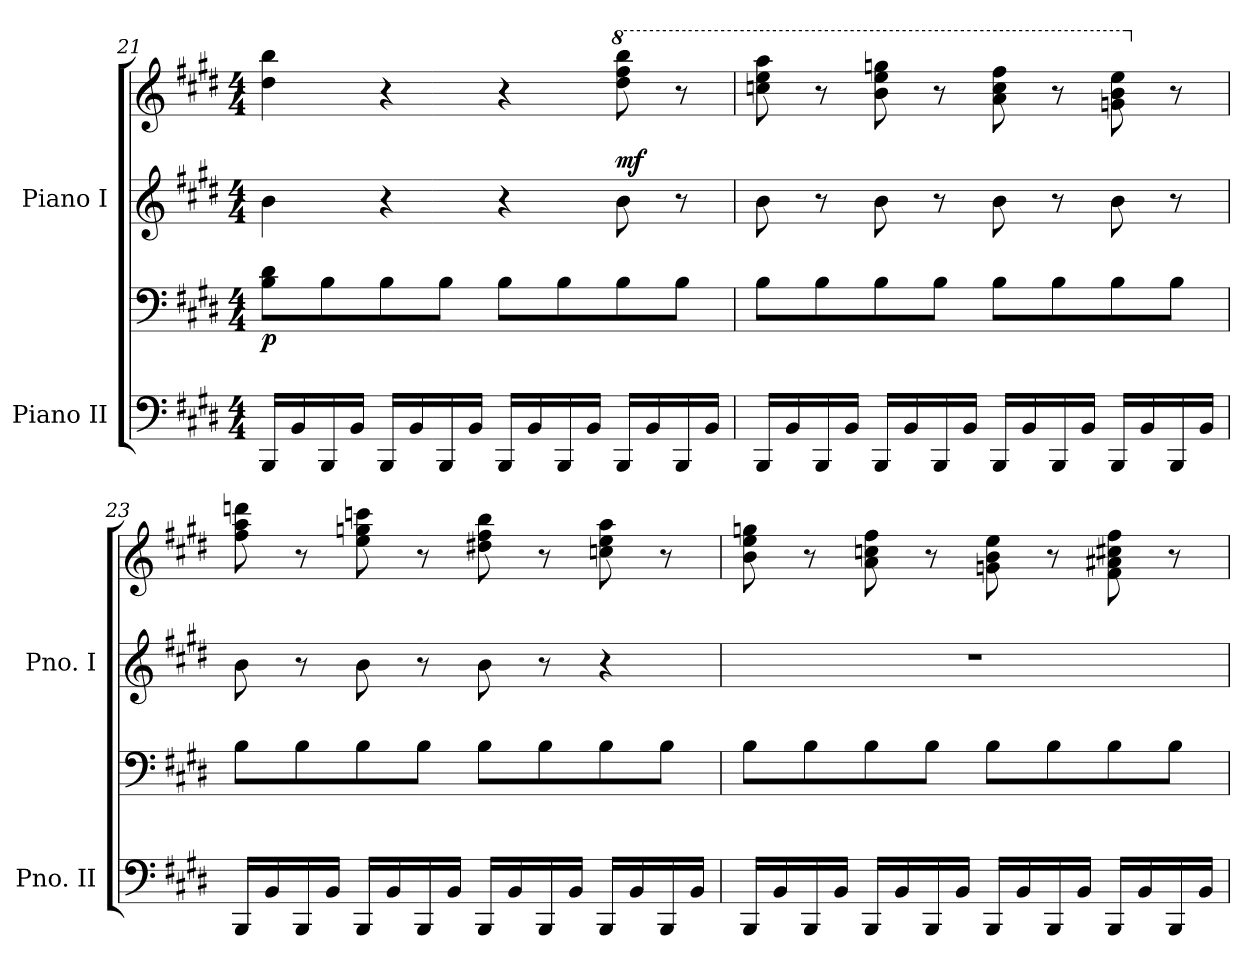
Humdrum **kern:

**kern	**kern	**dynam	**kern	**kern	**dynam
*part2	*part2	*part2	*part1	*part1	*part1
*staff4	*staff3	*staff3/4	*staff2	*staff1	*staff1/2
*I"Piano II	*	*	*I"Piano I	*	*
*I'Pno. II	*	*	*I'Pno. I	*	*
*clefF4	*clefF4	*	*clefG2	*clefG2	*
*k[f#c#g#d#]	*k[f#c#g#d#]	*	*k[f#c#g#d#]	*k[f#c#g#d#]	*
*M4/4	*M4/4	*	*M4/4	*M4/4	*
=21	=21	=21	=21	=21	=21
!	!	!LO:DY:b	!	!	!
16BBB/LL	8B\ 8d#\L	p	4b\	4dd#\ 4bb\	.
16BB/	.	.	.	.	.
16BBB/	8B\	.	.	.	.
16BB/JJ	.	.	.	.	.
16BBB/LL	8B\	.	4r	4r	.
16BB/	.	.	.	.	.
16BBB/	8B\J	.	.	.	.
16BB/JJ	.	.	.	.	.
16BBB/LL	8B\L	.	4r	4r	.
16BB/	.	.	.	.	.
16BBB/	8B\	.	.	.	.
16BB/JJ	.	.	.	.	.
*	*	*	*	*8va	*
!	!	!	!	!	!LO:DY:a=2
16BBB/LL	8B\	.	8b\	8ddd#\ 8fff#\ 8bbb\	mf
16BB/	.	.	.	.	.
16BBB/	8B\J	.	8r	8r	.
16BB/JJ	.	.	.	.	.
=22	=22	=22	=22	=22	=22
16BBB/LL	8B\L	.	8b\	8cccn\ 8eee\ 8aaa\	.
16BB/	.	.	.	.	.
16BBB/	8B\	.	8r	8r	.
16BB/JJ	.	.	.	.	.
16BBB/LL	8B\	.	8b\	8bb\ 8eee\ 8gggn\	.
16BB/	.	.	.	.	.
16BBB/	8B\J	.	8r	8r	.
16BB/JJ	.	.	.	.	.
16BBB/LL	8B\L	.	8b\	8aa\ 8ccc\ 8fff#\	.
16BB/	.	.	.	.	.
16BBB/	8B\	.	8r	8r	.
16BB/JJ	.	.	.	.	.
16BBB/LL	8B\	.	8b\	8ggn\ 8bb\ 8eee\	.
16BB/	.	.	.	.	.
*	*	*	*	*X8va	*
16BBB/	8B\J	.	8r	8r	.
16BB/JJ	.	.	.	.	.
!!LO:LB:g=z
=23	=23	=23	=23	=23	=23
16BBB/LL	8B\L	.	8b\	8ff#\ 8aa\ 8dddn\	.
16BB/	.	.	.	.	.
16BBB/	8B\	.	8r	8r	.
16BB/JJ	.	.	.	.	.
16BBB/LL	8B\	.	8b\	8ee\ 8ggn\ 8cccn\	.
16BB/	.	.	.	.	.
16BBB/	8B\J	.	8r	8r	.
16BB/JJ	.	.	.	.	.
16BBB/LL	8B\L	.	8b\	8dd#X\ 8ff#\ 8bb\	.
16BB/	.	.	.	.	.
16BBB/	8B\	.	8r	8r	.
16BB/JJ	.	.	.	.	.
16BBB/LL	8B\	.	4r	8ccn\ 8ee\ 8aa\	.
16BB/	.	.	.	.	.
16BBB/	8B\J	.	.	8r	.
16BB/JJ	.	.	.	.	.
=24	=24	=24	=24	=24	=24
16BBB/LL	8B\L	.	1r	8b\ 8ee\ 8ggn\	.
16BB/	.	.	.	.	.
16BBB/	8B\	.	.	8r	.
16BB/JJ	.	.	.	.	.
16BBB/LL	8B\	.	.	8a\ 8ccn\ 8ff#\	.
16BB/	.	.	.	.	.
16BBB/	8B\J	.	.	8r	.
16BB/JJ	.	.	.	.	.
16BBB/LL	8B\L	.	.	8gn\ 8b\ 8ee\	.
16BB/	.	.	.	.	.
16BBB/	8B\	.	.	8r	.
16BB/JJ	.	.	.	.	.
16BBB/LL	8B\	.	.	8f#\ 8a#X\ 8cc#X\ 8ff#\	.
16BB/	.	.	.	.	.
16BBB/	8B\J	.	.	8r	.
16BB/JJ	.	.	.	.	.
=	=	=	=	=	=
*-	*-	*-	*-	*-	*-
